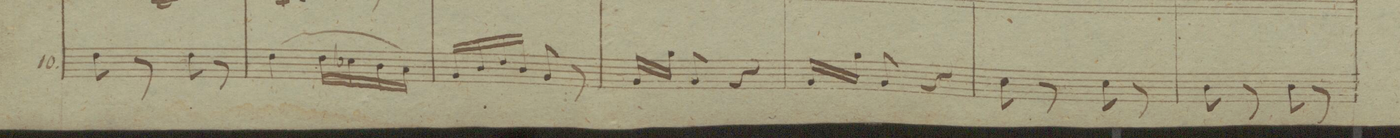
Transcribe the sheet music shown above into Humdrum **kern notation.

**kern	**fba
*I"Organo et Baſso	*
*clefF4	*
*k[b-e-]	*
*M2/4	*
8F\	.
8r	.
8F\	.
8r	.
=9	=9
(4F\	.
16F\LL	.
16E-X\	.
16D\	.
16C\JJ)	.
=10	=10
16BB-/LL	.
16D/	.
16F/	.
16D/JJ	.
8BB-/	.
8r	.
=11	=11
16BB-/LL	.
16B-\JJ	.
8BB-/	.
4r	.
=12	=12
16BB-/LL	.
16B-\JJ	.
8BB-/	.
4r	.
=13	=13
8E-\	.
8r	.
8E-\	.
8r	.
=14	=14
8D\	.
8r	.
8D\	.
8r	.
=15	=15
*-	*-
